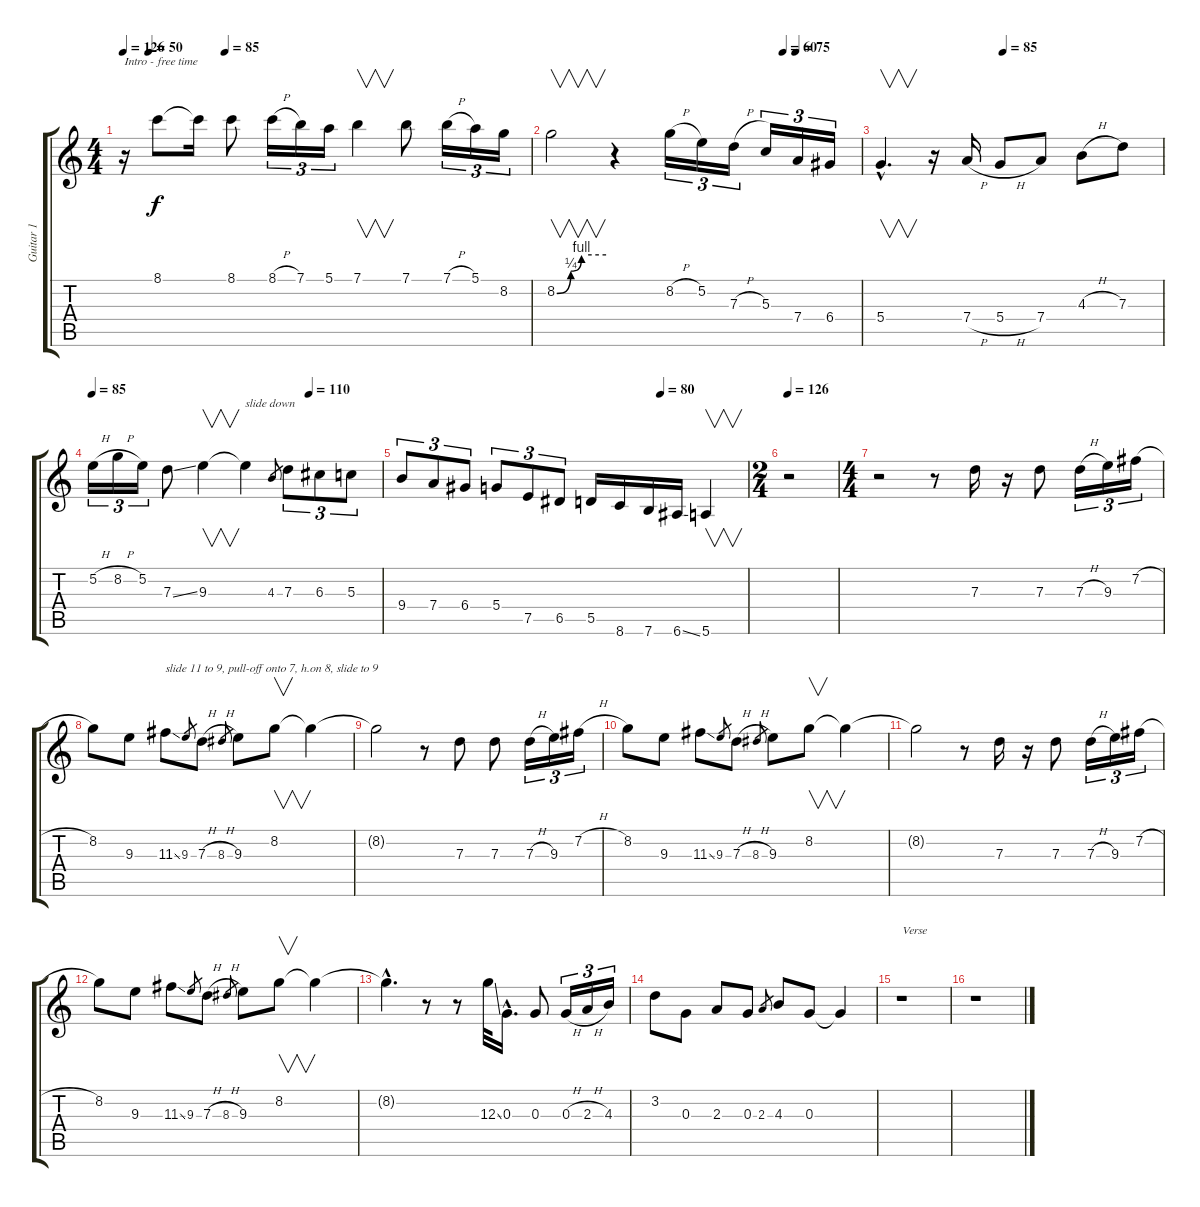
\track ("Guitar 1" "Guitar 1") {instrument overdrivenguitar}
\staff {score tabs}
\tuning (E4 B3 G3 D3 A2 E2) {hide}
\ts (4 4)
\tempo 126
\tempo 1
\tempo (50 0.0625)
\tempo (85 0.25)
\tempo 126
\clef g2
\ks c
r.16{txt "Intro - free time" dy f instrument overdrivenguitar} 8.1.8 8.1{t}.16 8.1.8 8.1{h}.16{tu (3 2)} 7.1.16{tu (3 2)} 5.1.16{tu (3 2)} 7.1.4{v} 7.1.8 7.1{h}.16{tu (3 2)} 5.1.16{tu (3 2)} 8.2.16{tu (3 2)} |
\tempo (60 0.75)
\tempo (75 0.7916666666666666)
8.2{be (custom 0 0 17 1 30 4 60 4)}.2{v} r.4 8.2{h}.16{tu (3 2)} 5.2.16{tu (3 2)} 7.3{h}.16{tu (3 2)} 5.3.16{tu (3 2)} 7.4.16{tu (3 2)} 6.4.16{tu (3 2)} |
\tempo (85 0.4375)
5.4{hac}.4{v d} r.16 7.4{h}.16 5.4{h}.8 7.4.8 4.3{h}.8 7.3.8 |
\tempo 85
\tempo (110 0.75)
5.2{h}.16{tu (3 2)} 8.2{h}.16{tu (3 2)} 5.2.16{tu (3 2)} 7.3{ss}.8 9.3.4{v} 9.3{t}.4{txt "slide down"} 4.3.8{gr} 7.3.8{tu (3 2)} 6.3.8{tu (3 2)} 5.3.8{tu (3 2)} |
\tempo (80 0.75)
9.4.8{tu (3 2)} 7.4.8{tu (3 2)} 6.4.8{tu (3 2)} 5.4.8{tu (3 2)} 7.5.8{tu (3 2)} 6.5.8{tu (3 2)} 5.5.16 8.6.16 7.6.16 6.6{ss}.16 5.6.4{v} |
\ts (2 4)
\tempo 126
r.2 |
\ts (4 4)
r.2 r.8 7.3.16 r.16 7.3.8 7.3{h}.16{tu (3 2)} 9.3.16{tu (3 2)} 7.2{h}.16{tu (3 2)} |
8.2.8 9.3.8 11.3{ss}.8{txt "slide 11 to 9, pull-off onto 7, h.on 8, slide to 9"} 9.3.8{gr} 7.3{h}.8 8.3{h}.8{gr} 9.3.8 8.2.8{v} 8.2{t}.4 |
8.2{t}.2 r.8 7.3.8 7.3.8 7.3{h}.16{tu (3 2)} 9.3.16{tu (3 2)} 7.2{h}.16{tu (3 2)} |
8.2.8 9.3.8 11.3{ss}.8 9.3.8{gr} 7.3{h}.8 8.3{h}.8{gr} 9.3.8 8.2.8{v} 8.2{t}.4 |
8.2{t}.2 r.8 7.3.16 r.16 7.3.8 7.3{h}.16{tu (3 2)} 9.3.16{tu (3 2)} 7.2{h}.16{tu (3 2)} |
8.2.8 9.3.8 11.3{ss}.8 9.3.8{gr} 7.3{h}.8 8.3{h}.8{gr} 9.3.8 8.2.8{v} 8.2{t}.4 |
8.2{hac t}.4{d} r.8 r.8 12.3{ss}.32 0.3{hac}.16{d} 0.3.8 0.3{h}.16{tu (3 2)} 2.3{h}.16{tu (3 2)} 4.3.16{tu (3 2)} |
3.2.8 0.3.8 2.3.8 0.3.8 2.3.8{gr} 4.3.8 0.3.8 0.3{t}.4 |
r.1{txt "Verse"} |
r.1
